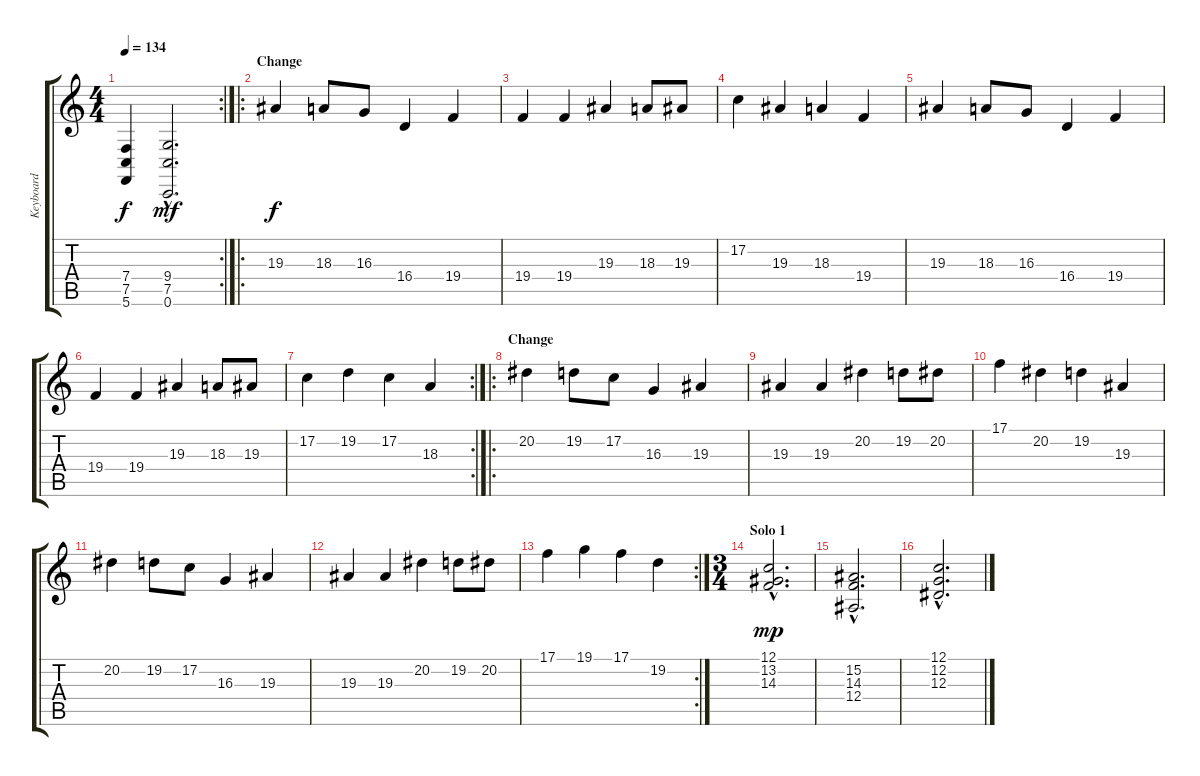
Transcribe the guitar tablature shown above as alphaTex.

\track ("Keyboard" "Keyboard") {instrument stringensemble1}
\staff {score tabs}
\tuning (C4 G3 Eb3 Bb2 F2 C2) {hide}
\rc 2
\ts (4 4)
\tempo 134
\clef g2
\ks c
(7.4{t} 7.5{t} 5.6{t}).4{dy f} (9.4{hac} 7.5{hac} 0.6{hac}).2{d dy mf} |
\ro
\section ("" "Change")
19.3.4{dy f} 18.3.8 16.3.8 16.4.4 19.4.4 |
19.4.4 19.4.4 19.3.4 18.3.8 19.3.8 |
17.2.4 19.3.4 18.3.4 19.4.4 |
19.3.4 18.3.8 16.3.8 16.4.4 19.4.4 |
19.4.4 19.4.4 19.3.4 18.3.8 19.3.8 |
\rc 2
17.2.4 19.2.4 17.2.4 18.3.4 |
\ro
\section ("" "Change")
20.2.4 19.2.8 17.2.8 16.3.4 19.3.4 |
19.3.4 19.3.4 20.2.4 19.2.8 20.2.8 |
17.1.4 20.2.4 19.2.4 19.3.4 |
20.2.4 19.2.8 17.2.8 16.3.4 19.3.4 |
19.3.4 19.3.4 20.2.4 19.2.8 20.2.8 |
\rc 2
17.1.4 19.1.4 17.1.4 19.2.4 |
\ts (3 4)
\section ("" "Solo 1")
(12.1{hac} 13.2{hac} 14.3{hac}).2{d dy mp instrument choiraahs} |
(15.2{hac} 14.3{hac} 12.4{hac}).2{d instrument choiraahs} |
(12.1{hac} 12.2{hac} 12.3{hac}).2{d instrument choiraahs}
